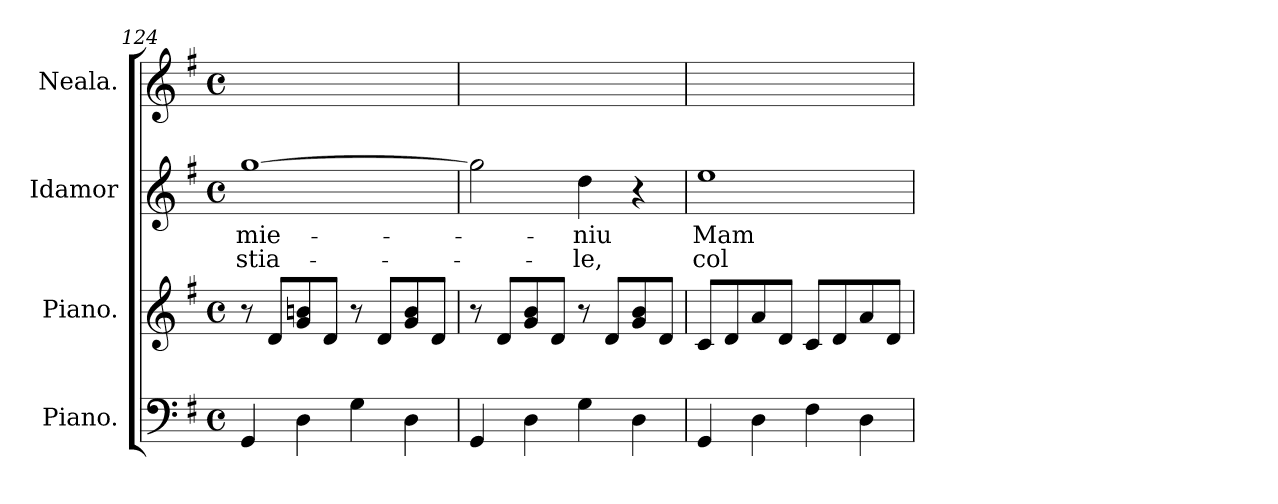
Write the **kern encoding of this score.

**kern	**kern	**kern	**text	**text	**kern
*part4	*part3	*part2	*part2	*part2	*part1
*staff4	*staff3	*staff2	*staff2	*staff2	*staff1
*I"Piano.	*I"Piano.	*I"Idamor	*	*	*I"Neala.
*	*	*I'I.	*	*	*I'N.
*clefF4	*clefG2	*clefG2	*	*	*clefG2
*k[f#]	*k[f#]	*k[f#]	*	*	*k[f#]
*M4/4	*M4/4	*M4/4	*	*	*M4/4
*met(c)	*met(c)	*met(c)	*	*	*met(c)
=124	=124	=124	=124	=124	=124
4GG/	8r	[1gg	-mie-	-stia-	1ryy
.	8d/L	.	.	.	.
4D\	8g/ 8bn/	.	.	.	.
.	8d/J	.	.	.	.
4G\	8r	.	.	.	.
.	8d/L	.	.	.	.
4D\	8g/ 8b/	.	.	.	.
.	8d/J	.	.	.	.
=125	=125	=125	=125	=125	=125
4GG/	8r	2gg\]	.	.	1ryy
.	8d/L	.	.	.	.
4D\	8g/ 8b/	.	.	.	.
.	8d/J	.	.	.	.
4G\	8r	4dd\	-niu	-le,	.
.	8d/L	.	.	.	.
4D\	8g/ 8b/	4r	.	.	.
.	8d/J	.	.	.	.
=126	=126	=126	=126	=126	=126
4GG/	8c/L	1ee	Mam	col	1ryy
.	8d/	.	.	.	.
4D\	8a/	.	.	.	.
.	8d/J	.	.	.	.
4F#\	8c/L	.	.	.	.
.	8d/	.	.	.	.
4D\	8a/	.	.	.	.
.	8d/J	.	.	.	.
=	=	=	=	=	=
*-	*-	*-	*-	*-	*-
